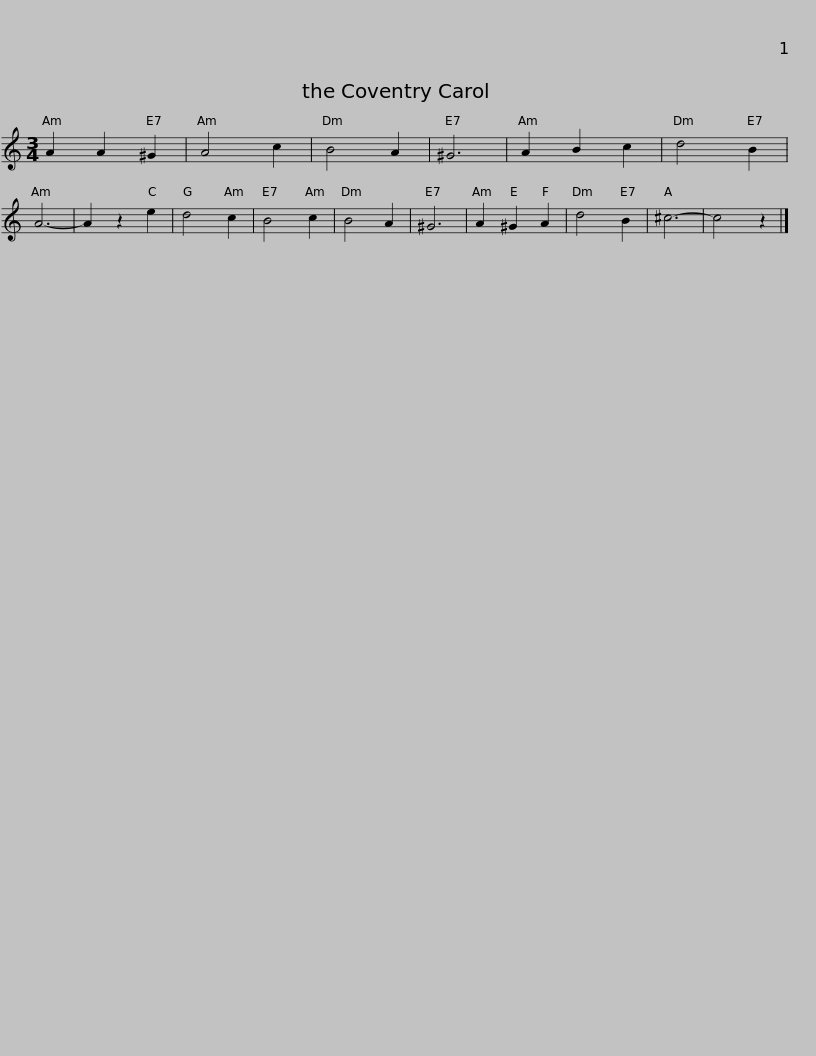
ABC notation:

X:1
L:1/8
M:3/4
I:linebreak $
K:C
V:1 treble
V:1
 A2 A2 ^G2 | A4 c2 | B4 A2 | ^G6 | A2 B2 c2 | %5
 d4 B2 | A6- | A2 z2 e2 | d4 c2 | B4 c2 | %10
 B4 A2 | ^G6 | A2 ^G2 A2 |$ d4 B2 | ^c6- | %15
 c4 z2 |] %16
